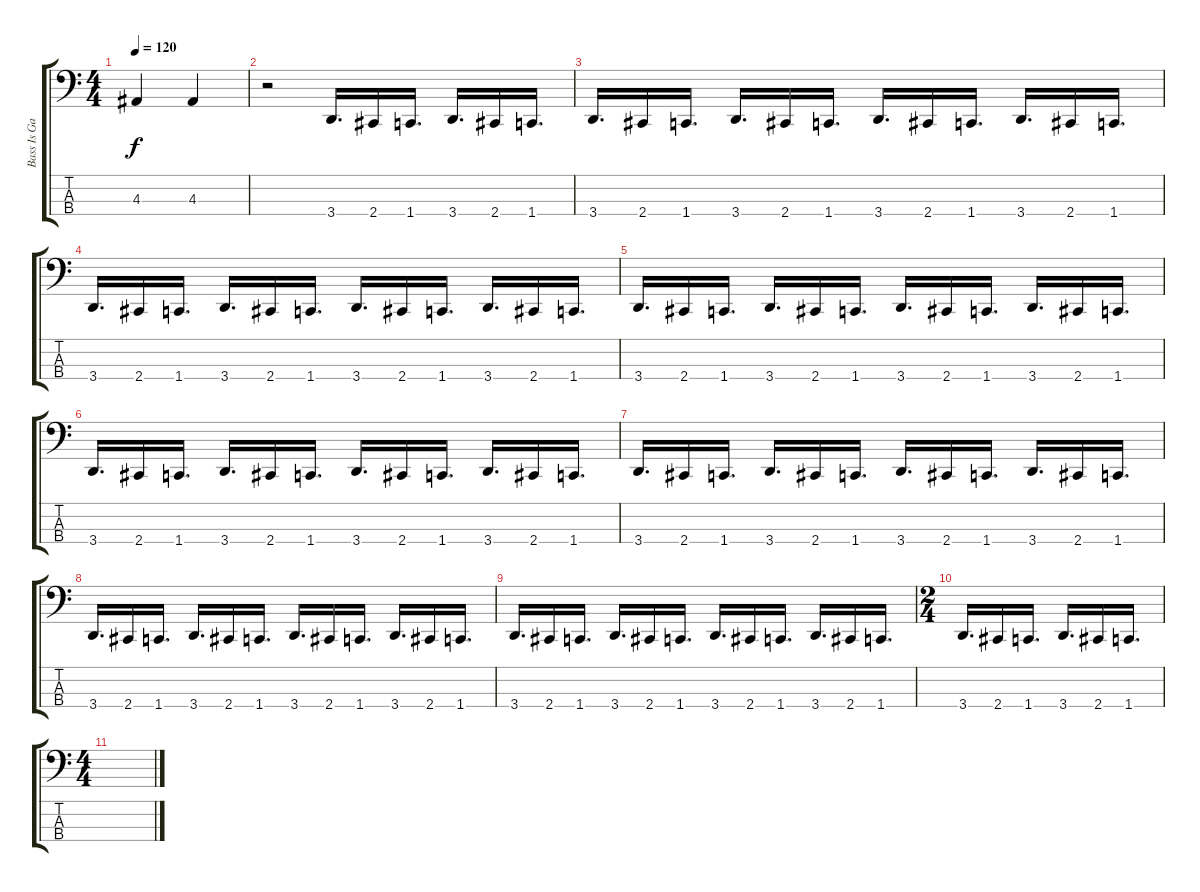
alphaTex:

\track ("Bass Is Gay" "Bass Is Ga") {instrument electricbasspick}
\staff {score tabs}
\tuning (E2 B1 Gb1 B0) {hide}
\ts (4 4)
\tempo 120
\clef f4
\ks c
4.3.4{dy f} 4.3.4 |
r.2 3.4.16{d} 2.4.16 1.4.16{d} 3.4.16{d} 2.4.16 1.4.16{d} |
3.4.16{d} 2.4.16 1.4.16{d} 3.4.16{d} 2.4.16 1.4.16{d} 3.4.16{d} 2.4.16 1.4.16{d} 3.4.16{d} 2.4.16 1.4.16{d} |
3.4.16{d} 2.4.16 1.4.16{d} 3.4.16{d} 2.4.16 1.4.16{d} 3.4.16{d} 2.4.16 1.4.16{d} 3.4.16{d} 2.4.16 1.4.16{d} |
3.4.16{d} 2.4.16 1.4.16{d} 3.4.16{d} 2.4.16 1.4.16{d} 3.4.16{d} 2.4.16 1.4.16{d} 3.4.16{d} 2.4.16 1.4.16{d} |
3.4.16{d} 2.4.16 1.4.16{d} 3.4.16{d} 2.4.16 1.4.16{d} 3.4.16{d} 2.4.16 1.4.16{d} 3.4.16{d} 2.4.16 1.4.16{d} |
3.4.16{d} 2.4.16 1.4.16{d} 3.4.16{d} 2.4.16 1.4.16{d} 3.4.16{d} 2.4.16 1.4.16{d} 3.4.16{d} 2.4.16 1.4.16{d} |
3.4.16{d} 2.4.16 1.4.16{d} 3.4.16{d} 2.4.16 1.4.16{d} 3.4.16{d} 2.4.16 1.4.16{d} 3.4.16{d} 2.4.16 1.4.16{d} |
3.4.16{d} 2.4.16 1.4.16{d} 3.4.16{d} 2.4.16 1.4.16{d} 3.4.16{d} 2.4.16 1.4.16{d} 3.4.16{d} 2.4.16 1.4.16{d} |
\ts (2 4)
3.4.16{d} 2.4.16 1.4.16{d} 3.4.16{d} 2.4.16 1.4.16{d} |
\ts (4 4)
